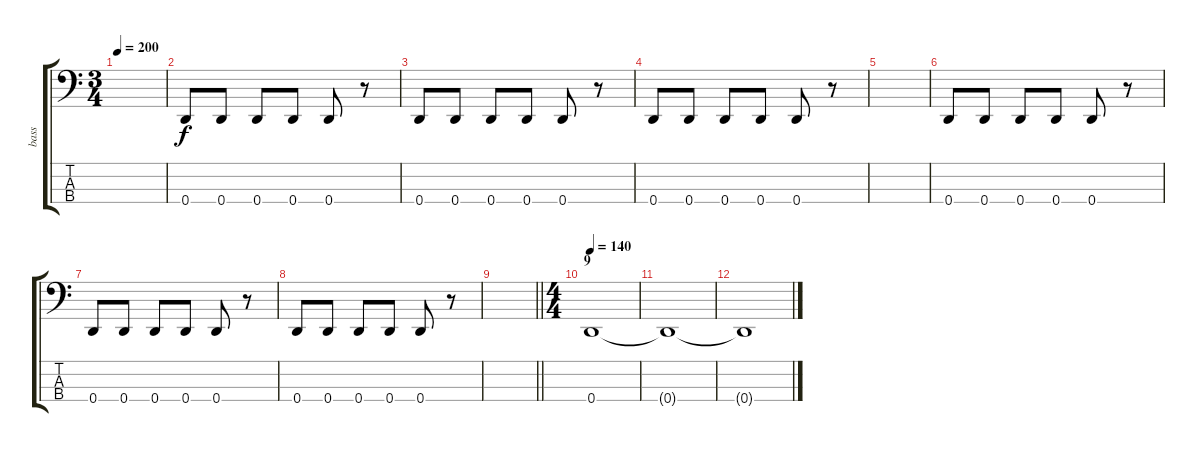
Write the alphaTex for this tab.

\track ("bass" "bass") {instrument electricbasspick}
\staff {score tabs}
\tuning (G2 D2 A1 D1) {hide}
\ts (3 4)
\tempo 200
\clef f4
\ks c
|
0.4.8 0.4.8 0.4.8 0.4.8 0.4.8 r.8 |
0.4.8 0.4.8 0.4.8 0.4.8 0.4.8 r.8 |
0.4.8 0.4.8 0.4.8 0.4.8 0.4.8 r.8 |
|
0.4.8 0.4.8 0.4.8 0.4.8 0.4.8 r.8 |
0.4.8 0.4.8 0.4.8 0.4.8 0.4.8 r.8 |
0.4.8 0.4.8 0.4.8 0.4.8 0.4.8 r.8 |
\barLineRight lightlight
|
\ts (4 4)
\section ("" "9")
\tempo 140
0.4.1{volume 0} |
0.4{t}.1 |
0.4{t}.1
